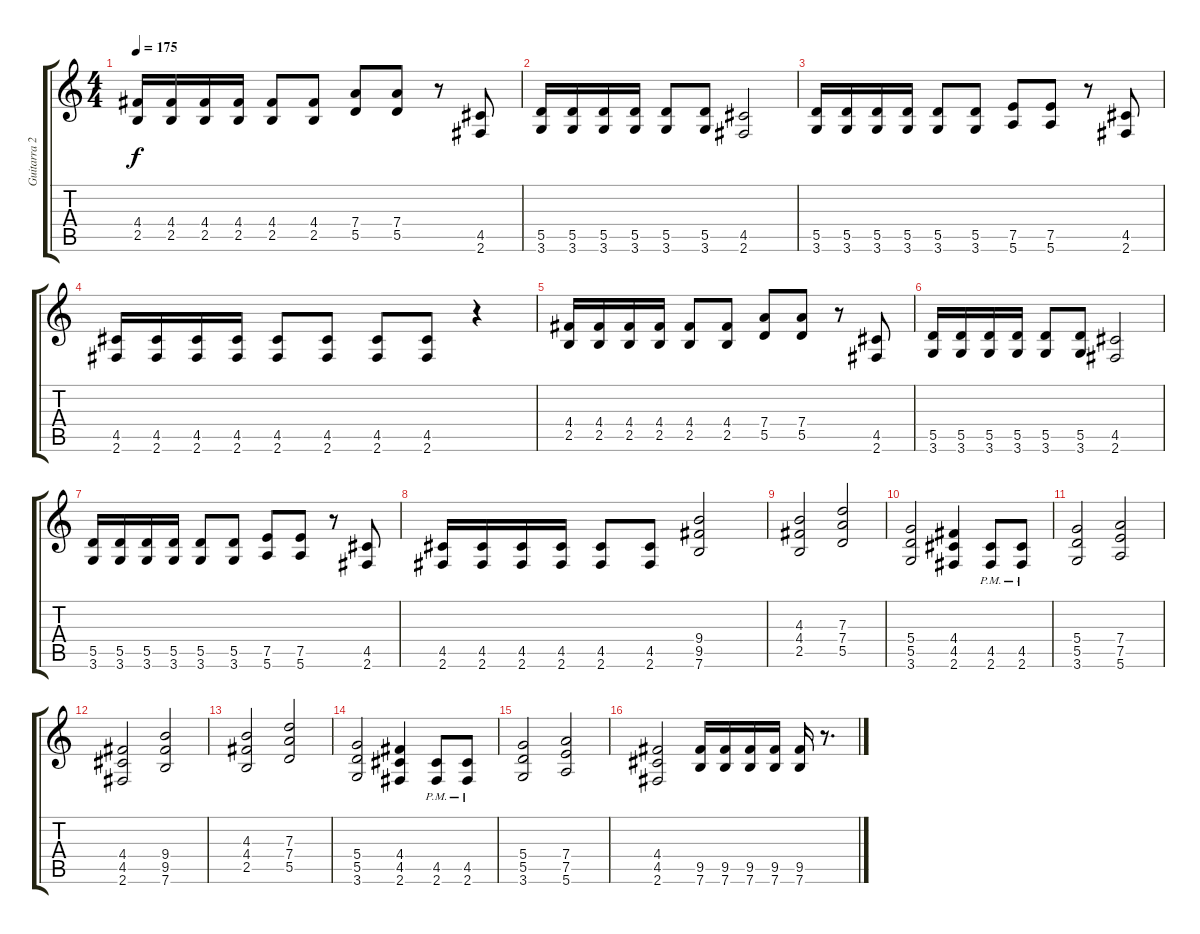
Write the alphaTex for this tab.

\track ("Guitarra 2" "Guitarra 2") {instrument distortionguitar}
\staff {score tabs}
\tuning (E4 B3 G3 D3 A2 E2) {hide}
\ts (4 4)
\tempo 175
\clef g2
\ks c
(4.4 2.5).16{dy f} (4.4 2.5).16 (4.4 2.5).16 (4.4 2.5).16 (4.4 2.5).8 (4.4 2.5).8 (7.4 5.5).8 (7.4 5.5).8 r.8 (4.5 2.6).8 |
(5.5 3.6).16 (5.5 3.6).16 (5.5 3.6).16 (5.5 3.6).16 (5.5 3.6).8 (5.5 3.6).8 (4.5 2.6).2 |
(5.5 3.6).16 (5.5 3.6).16 (5.5 3.6).16 (5.5 3.6).16 (5.5 3.6).8 (5.5 3.6).8 (7.5 5.6).8 (7.5 5.6).8 r.8 (4.5 2.6).8 |
(4.5 2.6).16 (4.5 2.6).16 (4.5 2.6).16 (4.5 2.6).16 (4.5 2.6).8 (4.5 2.6).8 (4.5 2.6).8 (4.5 2.6).8 r.4 |
(4.4 2.5).16 (4.4 2.5).16 (4.4 2.5).16 (4.4 2.5).16 (4.4 2.5).8 (4.4 2.5).8 (7.4 5.5).8 (7.4 5.5).8 r.8 (4.5 2.6).8 |
(5.5 3.6).16 (5.5 3.6).16 (5.5 3.6).16 (5.5 3.6).16 (5.5 3.6).8 (5.5 3.6).8 (4.5 2.6).2 |
(5.5 3.6).16 (5.5 3.6).16 (5.5 3.6).16 (5.5 3.6).16 (5.5 3.6).8 (5.5 3.6).8 (7.5 5.6).8 (7.5 5.6).8 r.8 (4.5 2.6).8 |
(4.5 2.6).16 (4.5 2.6).16 (4.5 2.6).16 (4.5 2.6).16 (4.5 2.6).8 (4.5 2.6).8 (9.4 9.5 7.6).2 |
(4.3 4.4 2.5).2 (7.3 7.4 5.5).2 |
(5.4 5.5 3.6).2 (4.4 4.5 2.6).4 (4.5{pm} 2.6{pm}).8 (4.5{pm} 2.6{pm}).8 |
(5.4 5.5 3.6).2 (7.4 7.5 5.6).2 |
(4.4 4.5 2.6).2 (9.4 9.5 7.6).2 |
(4.3 4.4 2.5).2 (7.3 7.4 5.5).2 |
(5.4 5.5 3.6).2 (4.4 4.5 2.6).4 (4.5{pm} 2.6{pm}).8 (4.5{pm} 2.6{pm}).8 |
(5.4 5.5 3.6).2 (7.4 7.5 5.6).2 |
(4.4 4.5 2.6).2 (9.5 7.6).16 (9.5 7.6).16 (9.5 7.6).16 (9.5 7.6).16 (9.5 7.6).16 r.8{d}
